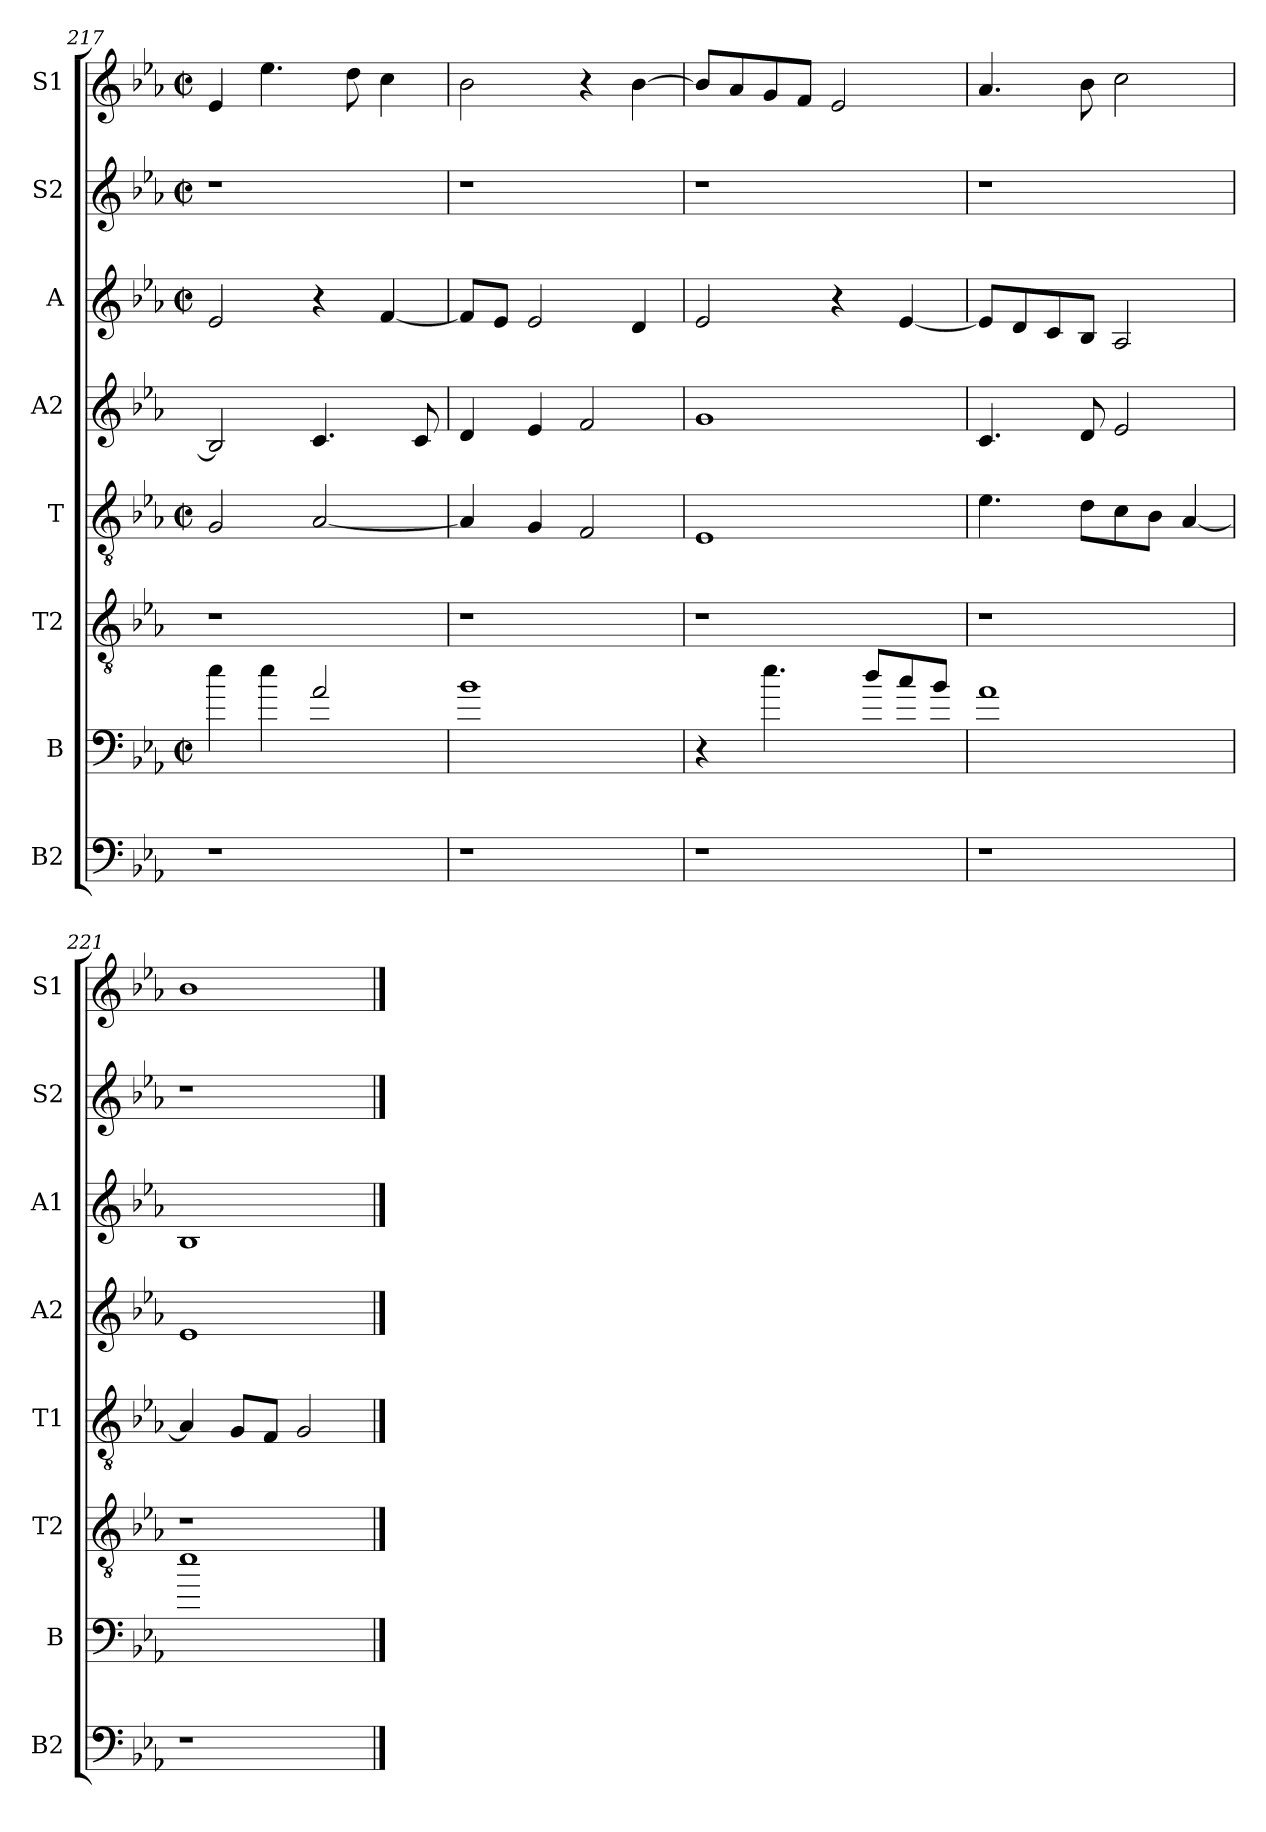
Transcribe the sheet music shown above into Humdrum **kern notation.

**kern	**kern	**kern	**kern	**kern	**kern	**kern	**kern
*part8	*part7	*part6	*part5	*part4	*part3	*part2	*part1
*staff8	*staff7	*staff6	*staff5	*staff4	*staff3	*staff2	*staff1
*I"B2	*I"B	*I"T2	*I"T	*I"A2	*I"A	*I"S2	*I"S1
*I'B2	*I'B	*I'T2	*I'T1	*I'A2	*I'A1	*I'S2	*I'S1
!!LO:LB:g=z
*clefF4	*clefF4	*clefGv2	*clefGv2	*clefG2	*clefG2	*clefG2	*clefG2
*k[b-e-a-]	*k[b-e-a-]	*k[b-e-a-]	*k[b-e-a-]	*k[b-e-a-]	*k[b-e-a-]	*k[b-e-a-]	*k[b-e-a-]
*E-:	*E-:	*E-:	*E-:	*E-:	*E-:	*E-:	*E-:
*	*M2/2	*	*M2/2	*	*M2/2	*M2/2	*M2/2
*	*met(c|)	*	*met(c|)	*	*met(c|)	*met(c|)	*met(c|)
=217	=217	=217	=217	=217	=217	=217	=217
1r	4ee-\	1r	2G/	2B-/]	2e-/	1r	4e-/
.	4ee-\	.	.	.	.	.	4.ee-\
.	2a-/	.	[<2A-/	4.c/	4r	.	.
.	.	.	.	.	.	.	8dd\
.	.	.	.	.	[<4f/	.	4cc\
.	.	.	.	8c/	.	.	.
=218	=218	=218	=218	=218	=218	=218	=218
1r	1b-	1r	4A-/]	4d/	8f/L]	1r	2b-\
.	.	.	.	.	8e-/J	.	.
.	.	.	4G/	4e-/	2e-/	.	.
.	.	.	2F/	2f/	.	.	4r
.	.	.	.	.	4d/	.	[>4b-\
=219	=219	=219	=219	=219	=219	=219	=219
1r	4r	1r	1E-	1g	2e-/	1r	8b-/L]
.	.	.	.	.	.	.	8a-/
.	4.ee-\	.	.	.	.	.	8g/
.	.	.	.	.	.	.	8f/J
.	.	.	.	.	4r	.	2e-/
.	8dd/L	.	.	.	.	.	.
.	8cc/	.	.	.	[<4e-/	.	.
.	8b-/J	.	.	.	.	.	.
=220	=220	=220	=220	=220	=220	=220	=220
1r	1a-	1r	4.e-\	4.c/	8e-/L]	1r	4.a-/
.	.	.	.	.	8d/	.	.
.	.	.	.	.	8c/	.	.
.	.	.	8d\L	8d/	8B-/J	.	8b-\
.	.	.	8c\	2e-/	2A-/	.	2cc\
.	.	.	8B-\J	.	.	.	.
.	.	.	[<4A-/	.	.	.	.
=221	=221	=221	=221	=221	=221	=221	=221
1r	1ee-	1r	4A-/]	1e-	1B-	1r	1b-
.	.	.	8G/L	.	.	.	.
.	.	.	8F/J	.	.	.	.
.	.	.	2G/	.	.	.	.
==	==	==	==	==	==	==	==
*-	*-	*-	*-	*-	*-	*-	*-
